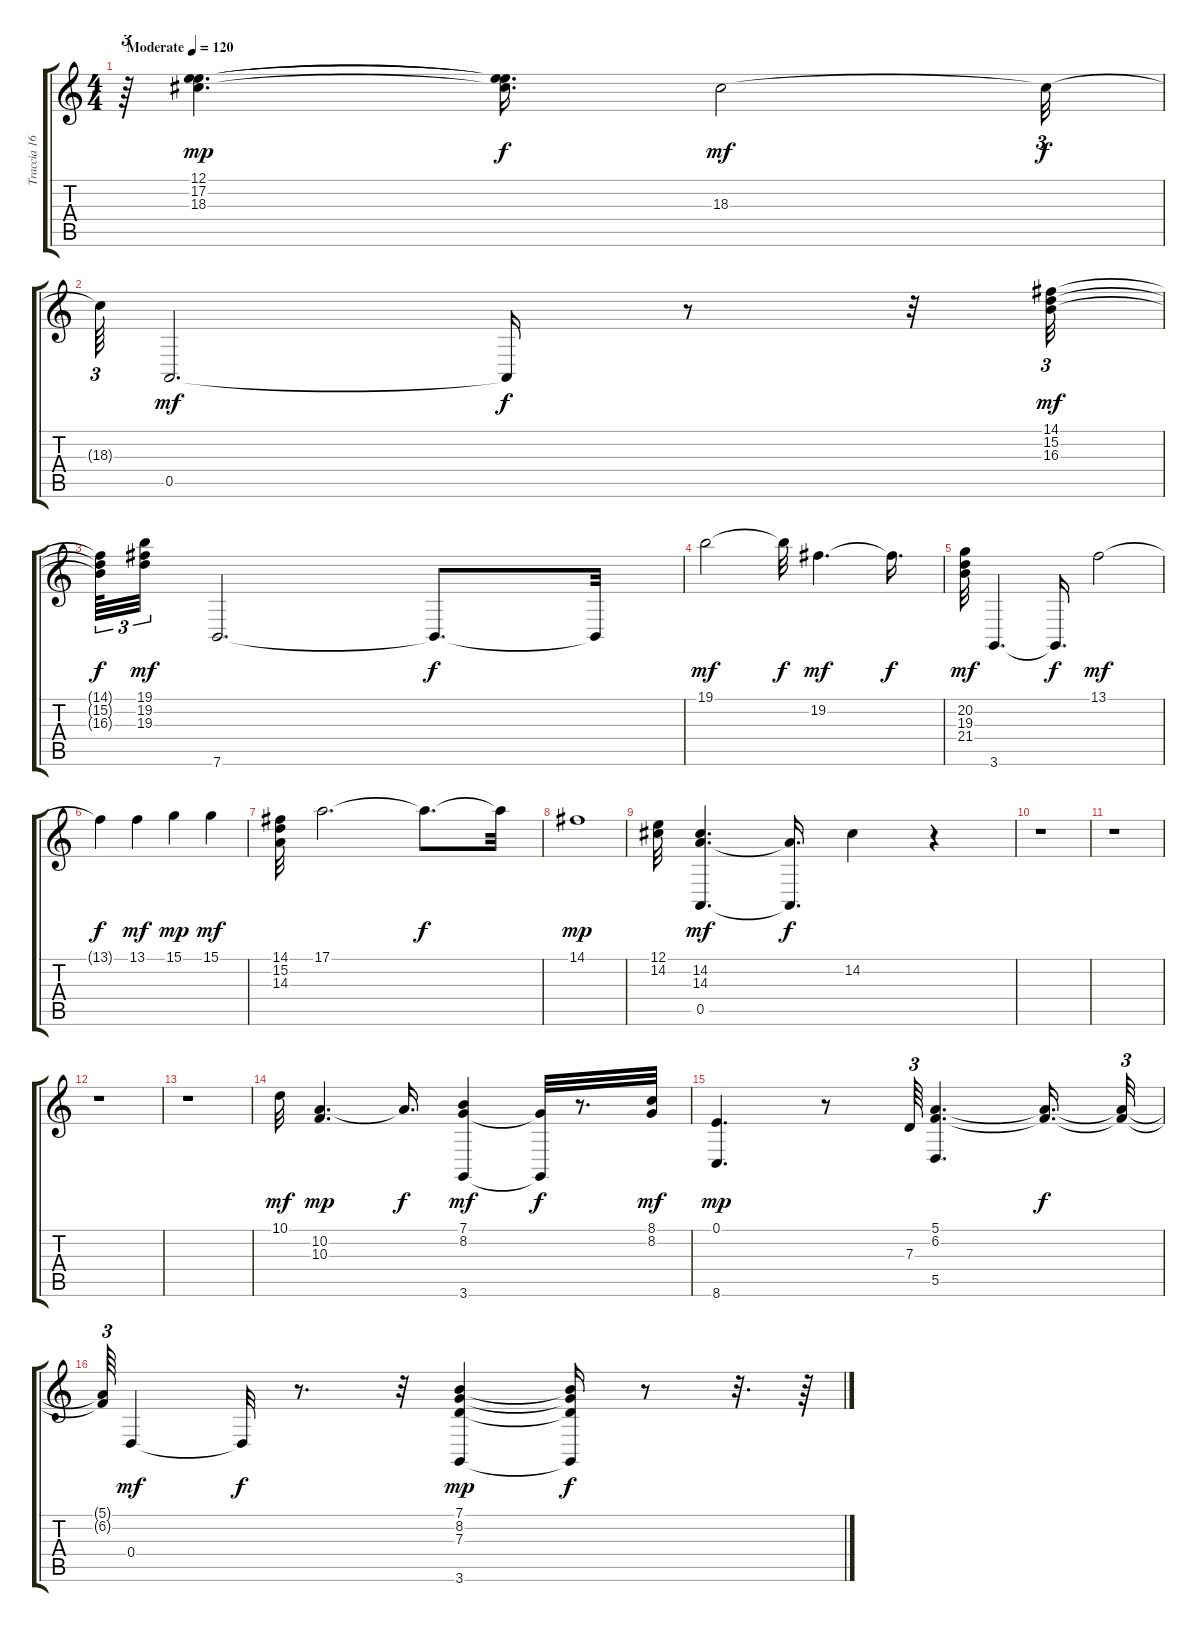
\track ("Traccia 16" "Traccia 16") {instrument synthstrings1}
\staff {score tabs}
\tuning (E4 B3 G3 D3 A2 E2) {hide}
\ts (4 4)
\tempo (120 "Moderate")
\clef g2
\ks c
r.64{tu (3 2) dy mp instrument synthstrings1} (12.1 17.2 18.3).4{d} (12.1{t} 17.2{t} 18.3{t}).16{d dy f} 18.3.2{dy mf} 18.3{t}.32{tu (3 2) dy f} |
18.3{t}.64{tu (3 2)} 0.5.2{d dy mf} 0.5{t}.16{dy f} r.8 r.32 (14.1 15.2 16.3).32{tu (3 2) dy mf} |
(14.1{t} 15.2{t} 16.3{t}).64{tu (3 2) dy f} (19.1 19.2 19.3).32{tu (3 2) dy mf} 7.6.2{d} 7.6{t}.8{d dy f} 7.6{t}.32 |
19.1.2{dy mf} 19.1{t}.32{dy f} 19.2.4{d dy mf} 19.2{t}.16{d dy f} |
(20.2 19.3 21.4).32{dy mf} 3.6.4{d} 3.6{t}.16{d dy f} 13.1.2{dy mf} |
13.1{t}.4{dy f} 13.1.4{dy mf} 15.1.4{dy mp} 15.1.4{dy mf} |
(14.1 15.2 14.3).32 17.1.2{d} 17.1{t}.8{d dy f} 17.1{t}.32 |
14.1.1{dy mp} |
(12.1 14.2).32 (14.2 14.3 0.5).4{d dy mf} (14.3{t} 0.5{t}).16{d dy f} 14.2.4 r.4 |
r.1 |
r.1 |
r.1 |
r.1 |
10.1.32{dy mf} (10.2 10.3).4{d dy mp} 10.2{t}.16{d dy f} (7.1 8.2 3.6).4{dy mf} (8.2{t} 3.6{t}).32{dy f} r.8{d} (8.1 8.2).32{dy mf} |
(0.1 8.6).4{d dy mp} r.8 7.3.64{tu (3 2)} (5.1 6.2 5.5).4{d} (5.1{t} 6.2{t}).16{d dy f} (5.1{t} 6.2{t}).32{tu (3 2)} |
(5.1{t} 6.2{t}).64{tu (3 2)} 0.4.4{dy mf} 0.4{t}.32{dy f} r.8{d} r.32 (7.1 8.2 7.3 3.6).4{dy mp} (7.1{t} 8.2{t} 7.3{t} 3.6{t}).16{dy f} r.8 r.32{d} r.64
